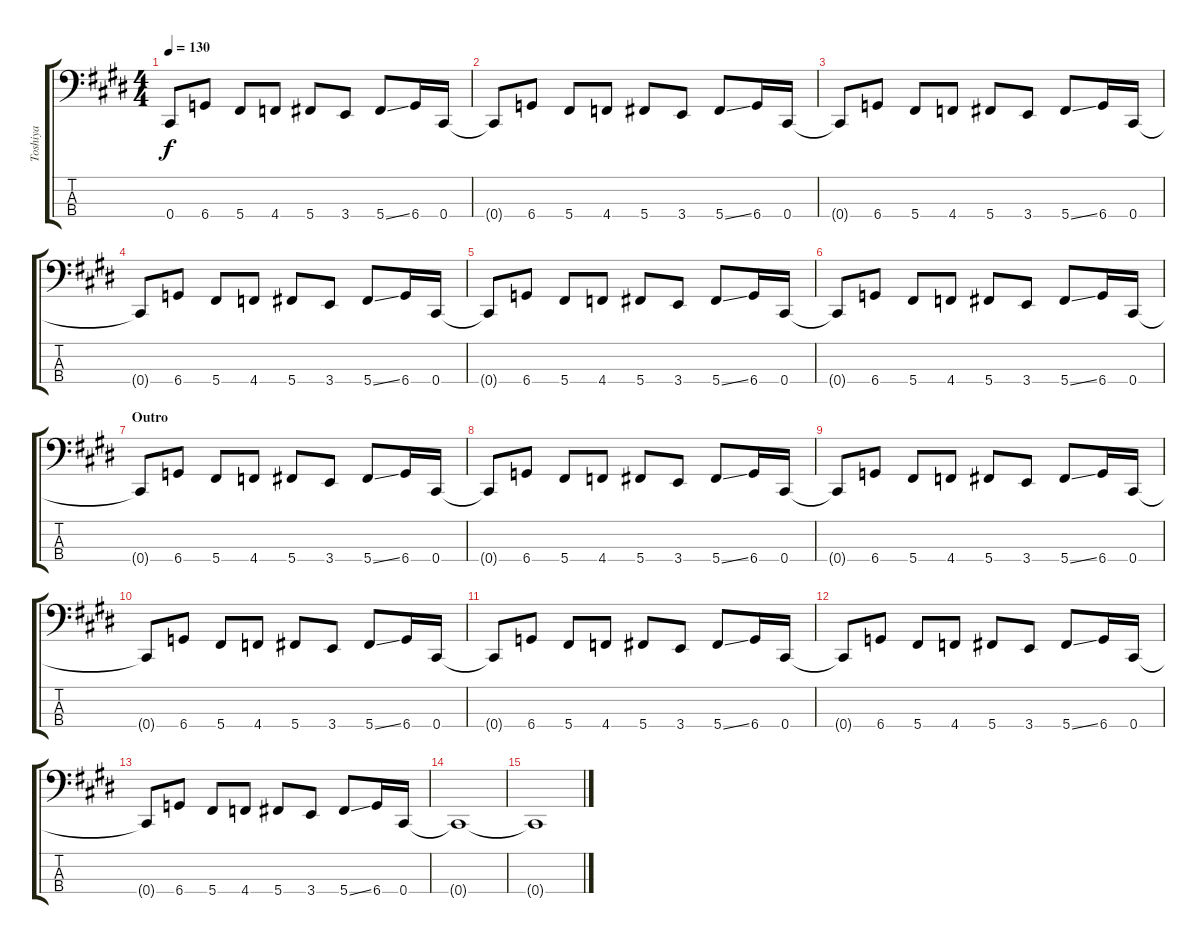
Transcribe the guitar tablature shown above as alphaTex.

\track ("Toshiya" "Toshiya") {instrument electricbasspick}
\staff {score tabs}
\tuning (Eb2 Bb1 Gb1 Db1) {hide}
\ts (4 4)
\tempo 130
\clef f4
\ks e
0.4{t}.8{dy f} 6.4.8 5.4.8 4.4.8 5.4.8 3.4.8 5.4{ss}.8 6.4.16 0.4.16 |
0.4{t}.8 6.4.8 5.4.8 4.4.8 5.4.8 3.4.8 5.4{ss}.8 6.4.16 0.4.16 |
0.4{t}.8 6.4.8 5.4.8 4.4.8 5.4.8 3.4.8 5.4{ss}.8 6.4.16 0.4.16 |
0.4{t}.8 6.4.8 5.4.8 4.4.8 5.4.8 3.4.8 5.4{ss}.8 6.4.16 0.4.16 |
0.4{t}.8 6.4.8 5.4.8 4.4.8 5.4.8 3.4.8 5.4{ss}.8 6.4.16 0.4.16 |
0.4{t}.8 6.4.8 5.4.8 4.4.8 5.4.8 3.4.8 5.4{ss}.8 6.4.16 0.4.16 |
\section ("" "Outro")
0.4{t}.8 6.4.8 5.4.8 4.4.8 5.4.8 3.4.8 5.4{ss}.8 6.4.16 0.4.16 |
0.4{t}.8 6.4.8 5.4.8 4.4.8 5.4.8 3.4.8 5.4{ss}.8 6.4.16 0.4.16 |
0.4{t}.8 6.4.8 5.4.8 4.4.8 5.4.8 3.4.8 5.4{ss}.8 6.4.16 0.4.16 |
0.4{t}.8 6.4.8 5.4.8 4.4.8 5.4.8 3.4.8 5.4{ss}.8 6.4.16 0.4.16 |
0.4{t}.8 6.4.8 5.4.8 4.4.8 5.4.8 3.4.8 5.4{ss}.8 6.4.16 0.4.16 |
0.4{t}.8 6.4.8 5.4.8 4.4.8 5.4.8 3.4.8 5.4{ss}.8 6.4.16 0.4.16 |
0.4{t}.8 6.4.8 5.4.8 4.4.8 5.4.8 3.4.8 5.4{ss}.8 6.4.16 0.4.16 |
0.4{t}.1 |
0.4{t}.1
